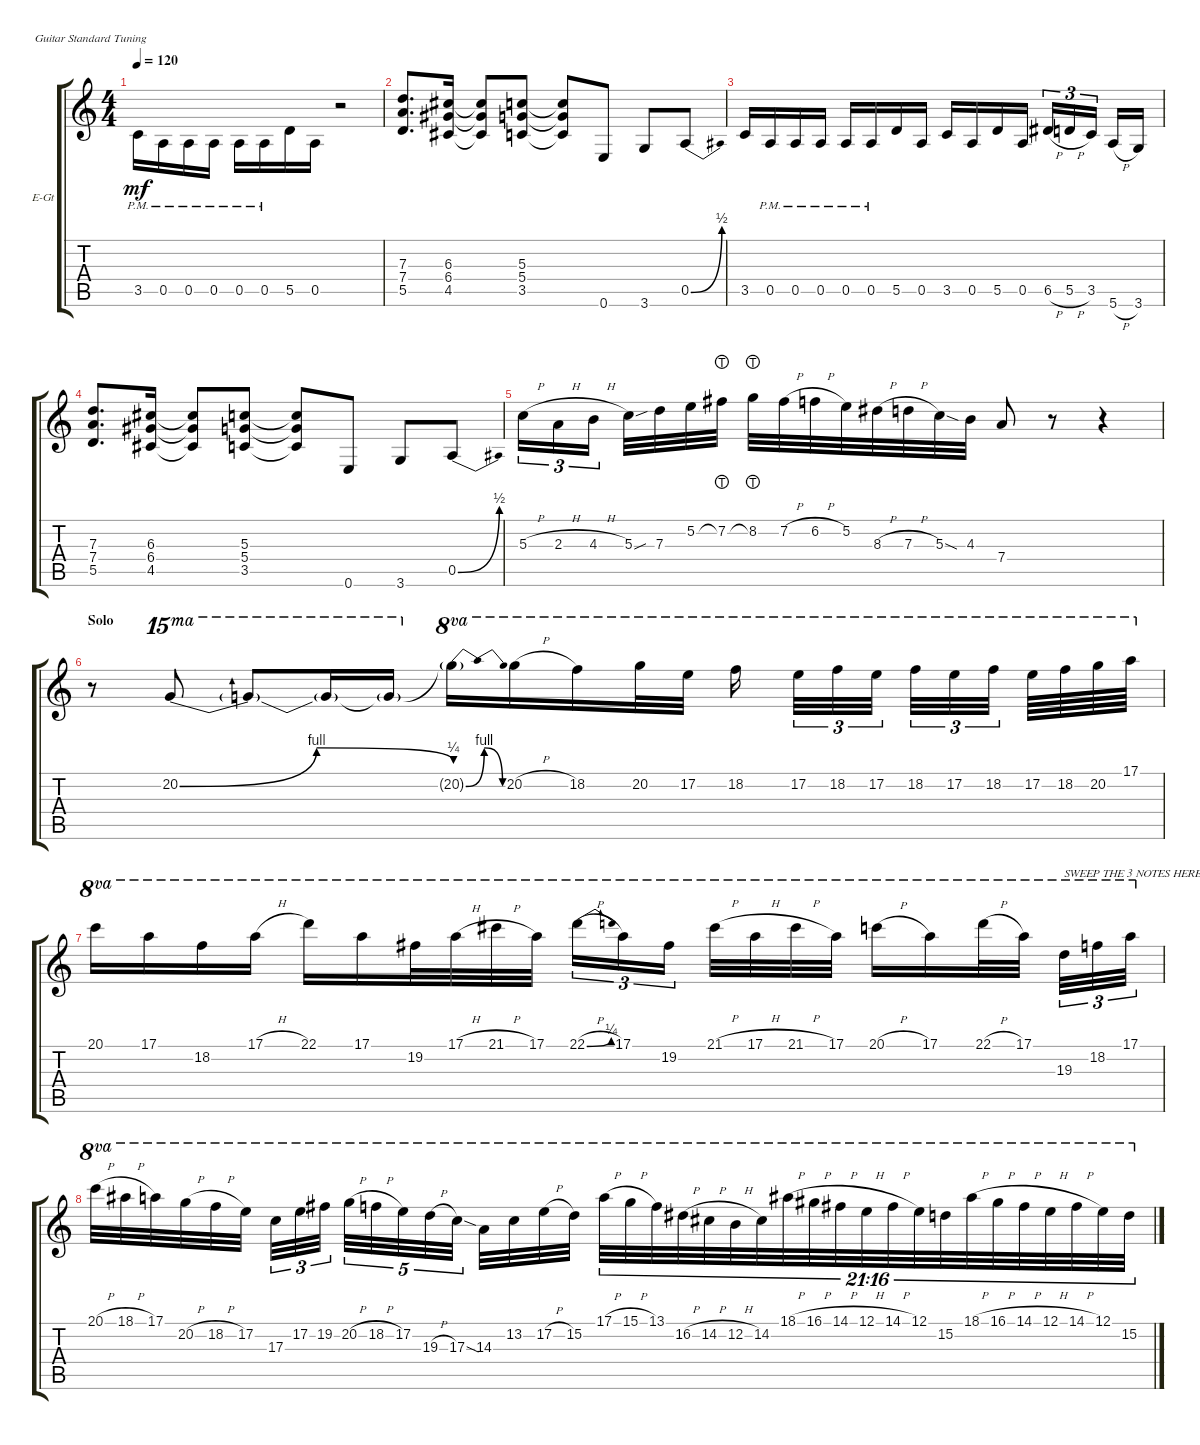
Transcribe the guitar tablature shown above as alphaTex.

\defaultSystemsLayout 4
\bracketExtendMode groupsimilarinstruments
\firstSystemTrackNameOrientation horizontal
\otherSystemsTrackNameOrientation horizontal
\track ("VINNIE VINCENT" "E-Gt") {solo instrument distortionguitar}
\staff {score tabs}
\tuning (E4 B3 G3 D3 A2 E2)
\ts (4 4)
\tempo 120
\clef g2
\ks c
3.5{pm}.16{dy mf beam invert} 0.5{pm}.16 0.5{pm}.16 0.5{pm}.16 0.5{pm}.16{beam invert} 0.5{pm}.16 5.5.16 0.5.16 r.2 |
(5.5 7.4 7.3).8{d} (6.3 6.4 4.5).16 (6.3{t} 6.4{t} 4.5{t}).8 (3.5 5.4 5.3).8 (3.5{t} 5.4{t} 5.3{t}).8 0.6.8 3.6.8 0.5{be (bend 0 0 19.2 2)}.8 |
3.5.16 0.5{pm}.16 0.5{pm}.16 0.5{pm}.16 0.5{pm}.16 0.5{pm}.16 5.5.16 0.5.16 3.5.16 0.5.16 5.5.16 0.5.16 6.5{h}.16{tu (3 2)} 5.5{h}.16{tu (3 2)} 3.5.16{tu (3 2)} 5.6{h}.16 3.6.16 |
(5.5 7.4 7.3).8{d} (6.3 6.4 4.5).16 (6.3{t} 6.4{t} 4.5{t}).8 (3.5 5.4 5.3).8 (3.5{t} 5.4{t} 5.3{t}).8 0.6.8 3.6.8 0.5{be (bend 0 0 19.2 2)}.8 |
5.3{h}.16{tu (3 2)} 2.3{h}.16{tu (3 2)} 4.3{h}.16{tu (3 2)} 5.3{sou}.32 7.3.32 5.2.32 7.2{lht}.32 8.2{lht}.32 7.2{h}.32 6.2{h}.32 5.2.32 8.3{h}.32 7.3{h}.32 5.3{sod}.32 4.3.32 7.4.8 r.8 r.4 |
\section ("" "Solo")
r.8 20.2{be (bendrelease 0 0 10.2 4 20.4 4 33.6 1)}.8{ot 15ma} 20.2{t}.8{ot 15ma} 20.2{t}.16{ot 15ma} 20.2{t}.16{ot 15ma} 20.2{be (bendrelease 0 0 10.2 4 20.4 4 30 0) t}.16{ot 8va} 20.2{h}.16{ot 8va} 18.2.16{ot 8va} 20.2.32{ot 8va} 17.2.32{ot 8va} 18.2.16{ot 8va} 17.2.32{tu (3 2) ot 8va} 18.2.32{tu (3 2) ot 8va} 17.2.32{tu (3 2) ot 8va} 18.2.32{tu (3 2) ot 8va} 17.2.32{tu (3 2) ot 8va} 18.2.32{tu (3 2) ot 8va} 17.2.64{ot 8va} 18.2.64{ot 8va} 20.2.64{ot 8va} 17.1.64{ot 8va} |
20.1.16{ot 8va} 17.1.16{ot 8va} 18.2.16{ot 8va} 17.1{h}.16{ot 8va} 22.1.16{ot 8va} 17.1.16{ot 8va} 19.2.32{ot 8va} 17.1{h}.32{ot 8va} 21.1{h}.32{ot 8va} 17.1.32{ot 8va} 22.1{be (bend 0 0 25.2 1) h}.16{tu (3 2) ot 8va} 17.1.16{tu (3 2) ot 8va} 19.2.16{tu (3 2) ot 8va} 21.1{h}.32{ot 8va} 17.1{h}.32{ot 8va} 21.1{h}.32{ot 8va} 17.1.32{ot 8va} 20.1{h}.16{ot 8va} 17.1.16{ot 8va} 22.1{h}.32{ot 8va} 17.1.32{ot 8va} 19.3.32{tu (3 2) ot 8va txt "SWEEP THE 3 NOTES HERE"} 18.2.32{tu (3 2) ot 8va} 17.1.32{tu (3 2) ot 8va} |
20.1{h}.32{ot 8va} 18.1{h}.32{ot 8va} 17.1.32{ot 8va} 20.2{h}.32{ot 8va} 18.2{h}.32{ot 8va} 17.2.32{ot 8va} 17.3.32{tu (3 2) ot 8va} 17.2.32{tu (3 2) ot 8va} 19.2.32{tu (3 2) ot 8va} 20.2{h}.32{tu (5 4) ot 8va} 18.2{h}.32{tu (5 4) ot 8va} 17.2.32{tu (5 4) ot 8va} 19.3{h}.32{tu (5 4) ot 8va} 17.3{sod}.32{tu (5 4) ot 8va} 14.3.32{ot 8va} 13.2.32{ot 8va} 17.2{h}.32{ot 8va} 15.2.32{ot 8va} 17.1{h}.32{tu (21 16) ot 8va} 15.1{h}.32{tu (21 16) ot 8va} 13.1.32{tu (21 16) ot 8va} 16.2{h}.32{tu (21 16) ot 8va} 14.2{h}.32{tu (21 16) ot 8va} 12.2{h}.32{tu (21 16) ot 8va} 14.2.32{tu (21 16) ot 8va} 18.1{h}.32{tu (21 16) ot 8va} 16.1{h}.32{tu (21 16) ot 8va} 14.1{h}.32{tu (21 16) ot 8va} 12.1{h}.32{tu (21 16) ot 8va} 14.1{h}.32{tu (21 16) ot 8va} 12.1.32{tu (21 16) ot 8va} 15.2.32{tu (21 16) ot 8va} 18.1{h}.32{tu (21 16) ot 8va} 16.1{h}.32{tu (21 16) ot 8va} 14.1{h}.32{tu (21 16) ot 8va} 12.1{h}.32{tu (21 16) ot 8va} 14.1{h}.32{tu (21 16) ot 8va} 12.1.32{tu (21 16) ot 8va} 15.2.32{tu (21 16) ot 8va}
